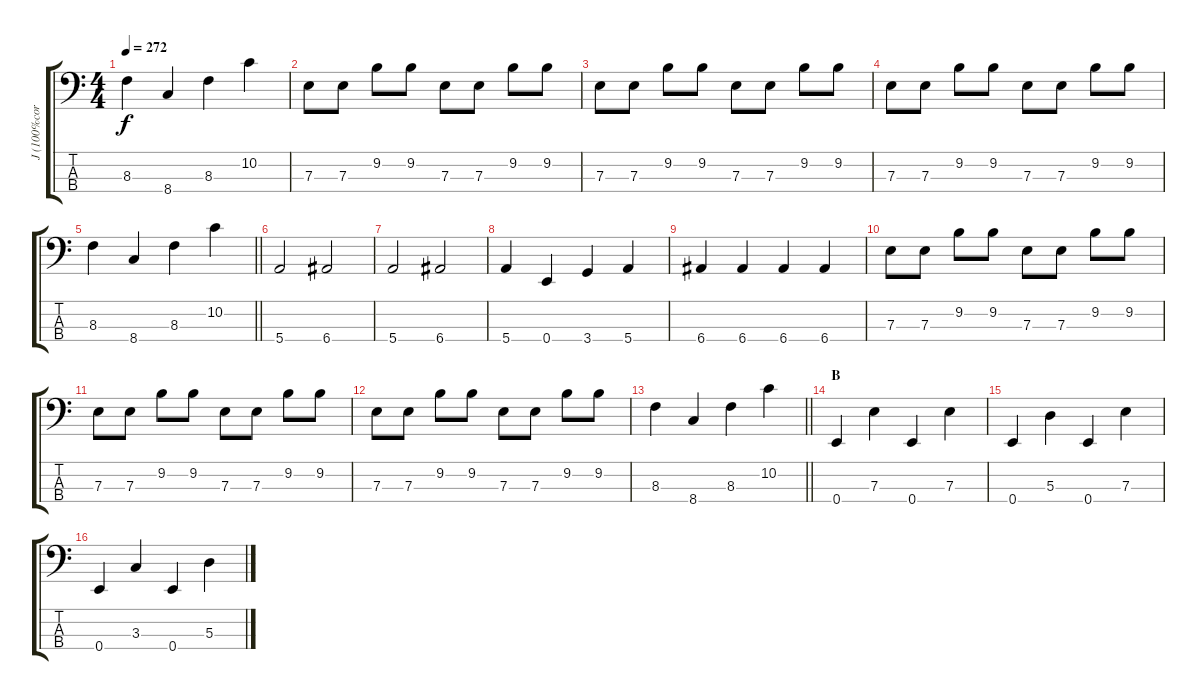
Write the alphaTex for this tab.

\track ("J (100%correct)" "J (100%cor") {instrument electricbasspick}
\staff {score tabs}
\tuning (G2 D2 A1 E1) {hide}
\ts (4 4)
\tempo 272
\clef f4
\ks c
8.3.4{dy f} 8.4.4 8.3.4 10.2.4 |
7.3.8 7.3.8 9.2.8 9.2.8 7.3.8 7.3.8 9.2.8 9.2.8 |
7.3.8 7.3.8 9.2.8 9.2.8 7.3.8 7.3.8 9.2.8 9.2.8 |
7.3.8 7.3.8 9.2.8 9.2.8 7.3.8 7.3.8 9.2.8 9.2.8 |
\barLineRight lightlight
8.3.4 8.4.4 8.3.4 10.2.4 |
5.4.2 6.4.2 |
5.4.2 6.4.2 |
5.4.4 0.4.4 3.4.4 5.4.4 |
6.4.4 6.4.4 6.4.4 6.4.4 |
7.3.8 7.3.8 9.2.8 9.2.8 7.3.8 7.3.8 9.2.8 9.2.8 |
7.3.8 7.3.8 9.2.8 9.2.8 7.3.8 7.3.8 9.2.8 9.2.8 |
7.3.8 7.3.8 9.2.8 9.2.8 7.3.8 7.3.8 9.2.8 9.2.8 |
\barLineRight lightlight
8.3.4 8.4.4 8.3.4 10.2.4 |
\section ("" "B")
0.4.4 7.3.4 0.4.4 7.3.4 |
0.4.4 5.3.4 0.4.4 7.3.4 |
0.4.4 3.3.4 0.4.4 5.3.4
